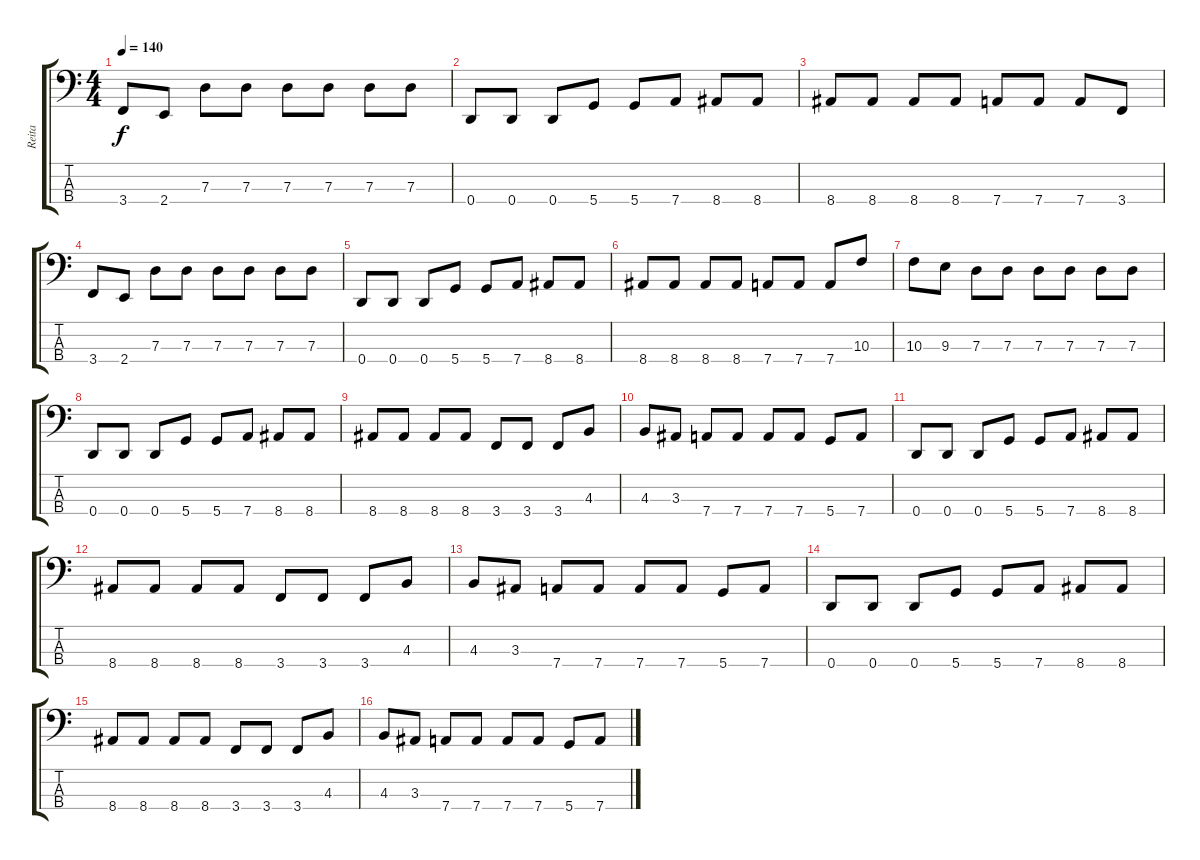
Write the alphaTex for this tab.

\track ("Reita" "Reita") {instrument electricbassfinger}
\staff {score tabs}
\tuning (F2 C2 G1 D1) {hide}
\ts (4 4)
\tempo 140
\clef f4
\ks c
3.4.8{dy f} 2.4.8 7.3.8 7.3.8 7.3.8 7.3.8 7.3.8 7.3.8 |
0.4.8 0.4.8 0.4.8 5.4.8 5.4.8 7.4.8 8.4.8 8.4.8 |
8.4.8 8.4.8 8.4.8 8.4.8 7.4.8 7.4.8 7.4.8 3.4.8 |
3.4.8 2.4.8 7.3.8 7.3.8 7.3.8 7.3.8 7.3.8 7.3.8 |
0.4.8 0.4.8 0.4.8 5.4.8 5.4.8 7.4.8 8.4.8 8.4.8 |
8.4.8 8.4.8 8.4.8 8.4.8 7.4.8 7.4.8 7.4.8 10.3.8 |
10.3.8 9.3.8 7.3.8 7.3.8 7.3.8 7.3.8 7.3.8 7.3.8 |
0.4.8 0.4.8 0.4.8 5.4.8 5.4.8 7.4.8 8.4.8 8.4.8 |
8.4.8 8.4.8 8.4.8 8.4.8 3.4.8 3.4.8 3.4.8 4.3.8 |
4.3.8 3.3.8 7.4.8 7.4.8 7.4.8 7.4.8 5.4.8 7.4.8 |
0.4.8 0.4.8 0.4.8 5.4.8 5.4.8 7.4.8 8.4.8 8.4.8 |
8.4.8 8.4.8 8.4.8 8.4.8 3.4.8 3.4.8 3.4.8 4.3.8 |
4.3.8 3.3.8 7.4.8 7.4.8 7.4.8 7.4.8 5.4.8 7.4.8 |
0.4.8 0.4.8 0.4.8 5.4.8 5.4.8 7.4.8 8.4.8 8.4.8 |
8.4.8 8.4.8 8.4.8 8.4.8 3.4.8 3.4.8 3.4.8 4.3.8 |
4.3.8 3.3.8 7.4.8 7.4.8 7.4.8 7.4.8 5.4.8 7.4.8
